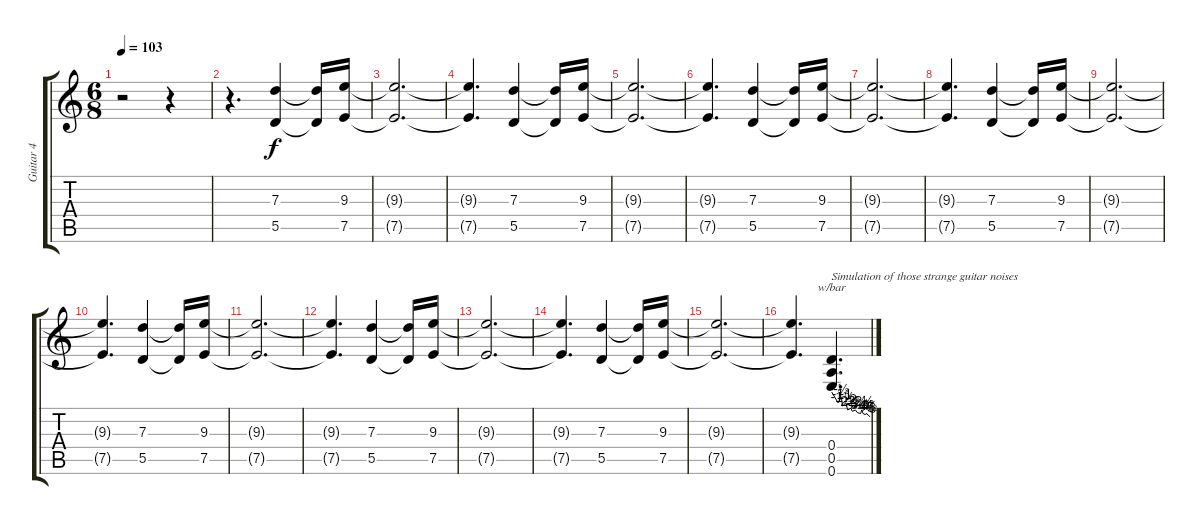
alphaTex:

\track ("Guitar 4" "Guitar 4") {instrument overdrivenguitar}
\staff {score tabs}
\tuning (E4 B3 G3 D3 A2 E2) {hide}
\ts (6 8)
\tempo 103
\clef g2
\ks c
r.2{dy mf} r.4 |
r.4{d} (7.3 5.5).4{dy f volume 16 balance 8 instrument overdrivenguitar} (7.3{t} 5.5{t}).16 (9.3 7.5).16 |
(9.3{t} 7.5{t}).2{d} |
(9.3{t} 7.5{t}).4{d} (7.3 5.5).4 (7.3{t} 5.5{t}).16 (9.3 7.5).16 |
(9.3{t} 7.5{t}).2{d} |
(9.3{t} 7.5{t}).4{d} (7.3 5.5).4 (7.3{t} 5.5{t}).16 (9.3 7.5).16 |
(9.3{t} 7.5{t}).2{d} |
(9.3{t} 7.5{t}).4{d} (7.3 5.5).4 (7.3{t} 5.5{t}).16 (9.3 7.5).16 |
(9.3{t} 7.5{t}).2{d} |
(9.3{t} 7.5{t}).4{d} (7.3 5.5).4 (7.3{t} 5.5{t}).16 (9.3 7.5).16 |
(9.3{t} 7.5{t}).2{d} |
(9.3{t} 7.5{t}).4{d} (7.3 5.5).4 (7.3{t} 5.5{t}).16 (9.3 7.5).16 |
(9.3{t} 7.5{t}).2{d} |
(9.3{t} 7.5{t}).4{d} (7.3 5.5).4 (7.3{t} 5.5{t}).16 (9.3 7.5).16 |
(9.3{t} 7.5{t}).2{d} |
(9.3{t} 7.5{t}).4{d} (0.4 0.5 0.6).4{d tbe (custom default 0 0 10 -4 15 -2 17 -6 22 -4 25 -10 30 -8 32 -12 37 -10 40 -14 45 -16 47 -10 49 -16 52 -18 55 -16 57 -20 60 -24) txt "Simulation of those strange guitar noises" volume 14}
